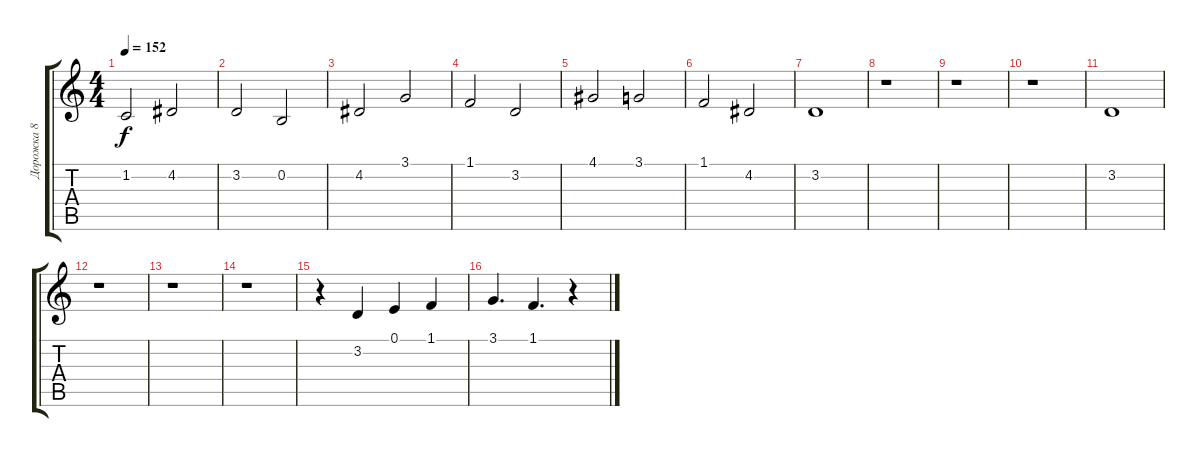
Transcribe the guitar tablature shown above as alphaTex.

\track ("Дорожка 8" "Дорожка 8") {instrument fx5brightness}
\staff {score tabs}
\tuning (E4 B3 G3 D3 A2 E2) {hide}
\ts (4 4)
\tempo 152
\clef g2
\ks c
1.2.2{dy f} 4.2.2 |
3.2.2 0.2.2 |
4.2.2 3.1.2 |
1.1.2 3.2.2 |
4.1.2 3.1.2 |
1.1.2 4.2.2 |
3.2.1 |
r.1 |
r.1 |
r.1 |
3.2.1 |
r.1 |
r.1 |
r.1 |
r.4 3.2.4 0.1.4 1.1.4 |
3.1.4{d} 1.1.4{d} r.4
